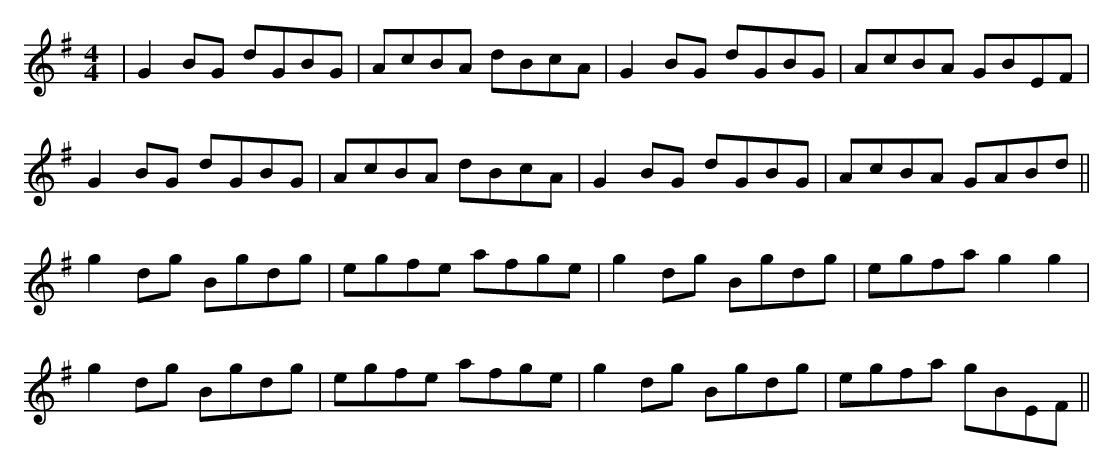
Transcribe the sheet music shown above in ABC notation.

X:1
M:4/4
K:G
|G2BG dGBG|AcBA dBcA|G2BG dGBG|AcBA GBEF|
G2BG dGBG|AcBA dBcA|G2BG dGBG|AcBA GABd||
g2dg Bgdg|egfe afge|g2dg Bgdg|egfa g2g2|
g2dg Bgdg|egfe afge|g2dg Bgdg|egfa gBEF||
